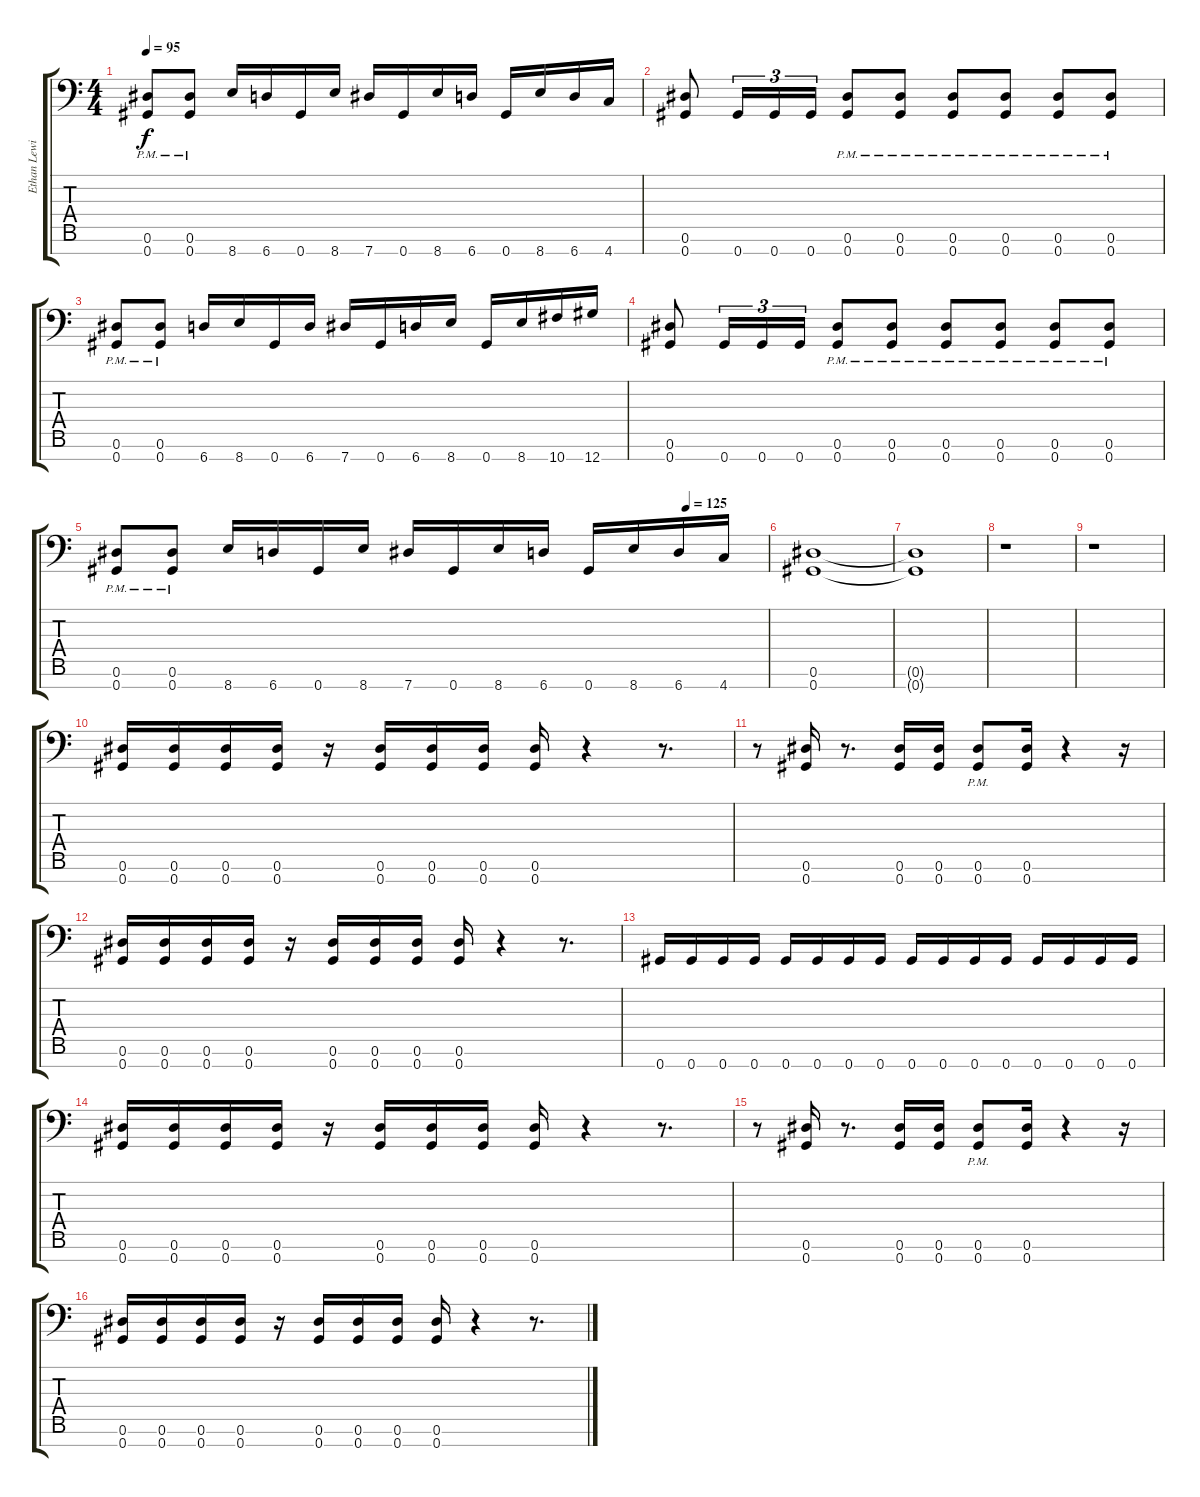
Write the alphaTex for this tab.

\track ("Ethan Lewis" "Ethan Lewi") {instrument overdrivenguitar}
\staff {score tabs}
\tuning (Eb4 Bb3 Gb3 Db3 Ab2 Eb2 Ab1) {hide}
\ts (4 4)
\tempo 95
\clef f4
\ks c
(0.6{pm} 0.7{pm}).8{dy f} (0.6{pm} 0.7{pm}).8 8.7.16 6.7.16 0.7.16 8.7.16 7.7.16 0.7.16 8.7.16 6.7.16 0.7.16 8.7.16 6.7.16 4.7.16 |
(0.6 0.7).8 0.7.16{tu (3 2)} 0.7.16{tu (3 2)} 0.7.16{tu (3 2)} (0.6{pm} 0.7{pm}).8 (0.6{pm} 0.7{pm}).8 (0.6{pm} 0.7{pm}).8 (0.6{pm} 0.7{pm}).8 (0.6{pm} 0.7{pm}).8 (0.6{pm} 0.7{pm}).8 |
(0.6{pm} 0.7{pm}).8 (0.6{pm} 0.7{pm}).8 6.7.16 8.7.16 0.7.16 6.7.16 7.7.16 0.7.16 6.7.16 8.7.16 0.7.16 8.7.16 10.7.16 12.7.16 |
(0.6 0.7).8 0.7.16{tu (3 2)} 0.7.16{tu (3 2)} 0.7.16{tu (3 2)} (0.6{pm} 0.7{pm}).8 (0.6{pm} 0.7{pm}).8 (0.6{pm} 0.7{pm}).8 (0.6{pm} 0.7{pm}).8 (0.6{pm} 0.7{pm}).8 (0.6{pm} 0.7{pm}).8 |
\tempo (125 0.875)
(0.6{pm} 0.7{pm}).8 (0.6{pm} 0.7{pm}).8 8.7.16 6.7.16 0.7.16 8.7.16 7.7.16 0.7.16 8.7.16 6.7.16 0.7.16 8.7.16 6.7.16 4.7.16 |
(0.6 0.7).1 |
(0.6{t} 0.7{t}).1 |
r.1 |
r.1 |
(0.6 0.7).16 (0.6 0.7).16 (0.6 0.7).16 (0.6 0.7).16 r.16 (0.6 0.7).16 (0.6 0.7).16 (0.6 0.7).16 (0.6 0.7).16 r.4 r.8{d} |
r.8 (0.6 0.7).16 r.8{d} (0.6 0.7).16 (0.6 0.7).16 (0.6{pm} 0.7{pm}).8 (0.6 0.7).16 r.4 r.16 |
(0.6 0.7).16 (0.6 0.7).16 (0.6 0.7).16 (0.6 0.7).16 r.16 (0.6 0.7).16 (0.6 0.7).16 (0.6 0.7).16 (0.6 0.7).16 r.4 r.8{d} |
0.7.16 0.7.16 0.7.16 0.7.16 0.7.16 0.7.16 0.7.16 0.7.16 0.7.16 0.7.16 0.7.16 0.7.16 0.7.16 0.7.16 0.7.16 0.7.16 |
(0.6 0.7).16 (0.6 0.7).16 (0.6 0.7).16 (0.6 0.7).16 r.16 (0.6 0.7).16 (0.6 0.7).16 (0.6 0.7).16 (0.6 0.7).16 r.4 r.8{d} |
r.8 (0.6 0.7).16 r.8{d} (0.6 0.7).16 (0.6 0.7).16 (0.6{pm} 0.7{pm}).8 (0.6 0.7).16 r.4 r.16 |
(0.6 0.7).16 (0.6 0.7).16 (0.6 0.7).16 (0.6 0.7).16 r.16 (0.6 0.7).16 (0.6 0.7).16 (0.6 0.7).16 (0.6 0.7).16 r.4 r.8{d}
